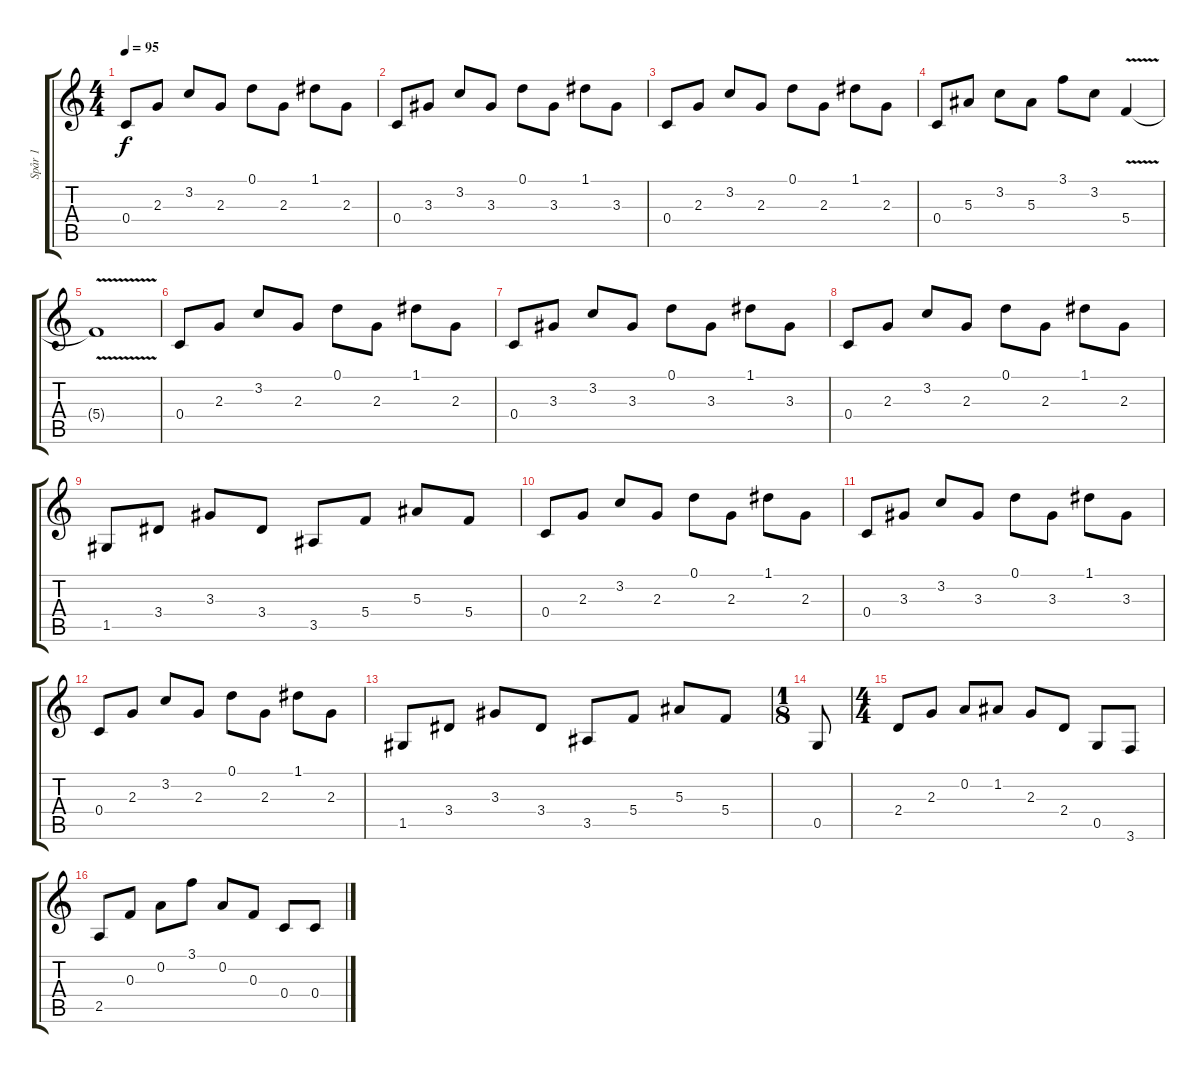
\track ("Spår 1" "Spår 1") {instrument acousticguitarsteel}
\staff {score tabs}
\tuning (D4 A3 F3 C3 G2 D2) {hide}
\ts (4 4)
\tempo 95
\clef g2
\ks c
0.4.8{dy f instrument acousticguitarsteel} 2.3.8 3.2.8 2.3.8 0.1.8 2.3.8 1.1.8 2.3.8 |
0.4.8 3.3.8 3.2.8 3.3.8 0.1.8 3.3.8 1.1.8 3.3.8 |
0.4.8 2.3.8 3.2.8 2.3.8 0.1.8 2.3.8 1.1.8 2.3.8 |
0.4.8 5.3.8 3.2.8 5.3.8 3.1.8 3.2.8 5.4{v}.4 |
5.4{t}.1 |
0.4.8 2.3.8 3.2.8 2.3.8 0.1.8 2.3.8 1.1.8 2.3.8 |
0.4.8 3.3.8 3.2.8 3.3.8 0.1.8 3.3.8 1.1.8 3.3.8 |
0.4.8 2.3.8 3.2.8 2.3.8 0.1.8 2.3.8 1.1.8 2.3.8 |
1.5.8 3.4.8 3.3.8 3.4.8 3.5.8 5.4.8 5.3.8 5.4.8 |
0.4.8 2.3.8 3.2.8 2.3.8 0.1.8 2.3.8 1.1.8 2.3.8 |
0.4.8 3.3.8 3.2.8 3.3.8 0.1.8 3.3.8 1.1.8 3.3.8 |
0.4.8 2.3.8 3.2.8 2.3.8 0.1.8 2.3.8 1.1.8 2.3.8 |
1.5.8 3.4.8 3.3.8 3.4.8 3.5.8 5.4.8 5.3.8 5.4.8 |
\ts (1 8)
0.5.8 |
\ts (4 4)
2.4.8 2.3.8 0.2.8 1.2.8 2.3.8 2.4.8 0.5.8 3.6.8 |
2.5.8 0.3.8 0.2.8 3.1.8 0.2.8 0.3.8 0.4.8 0.4.8
